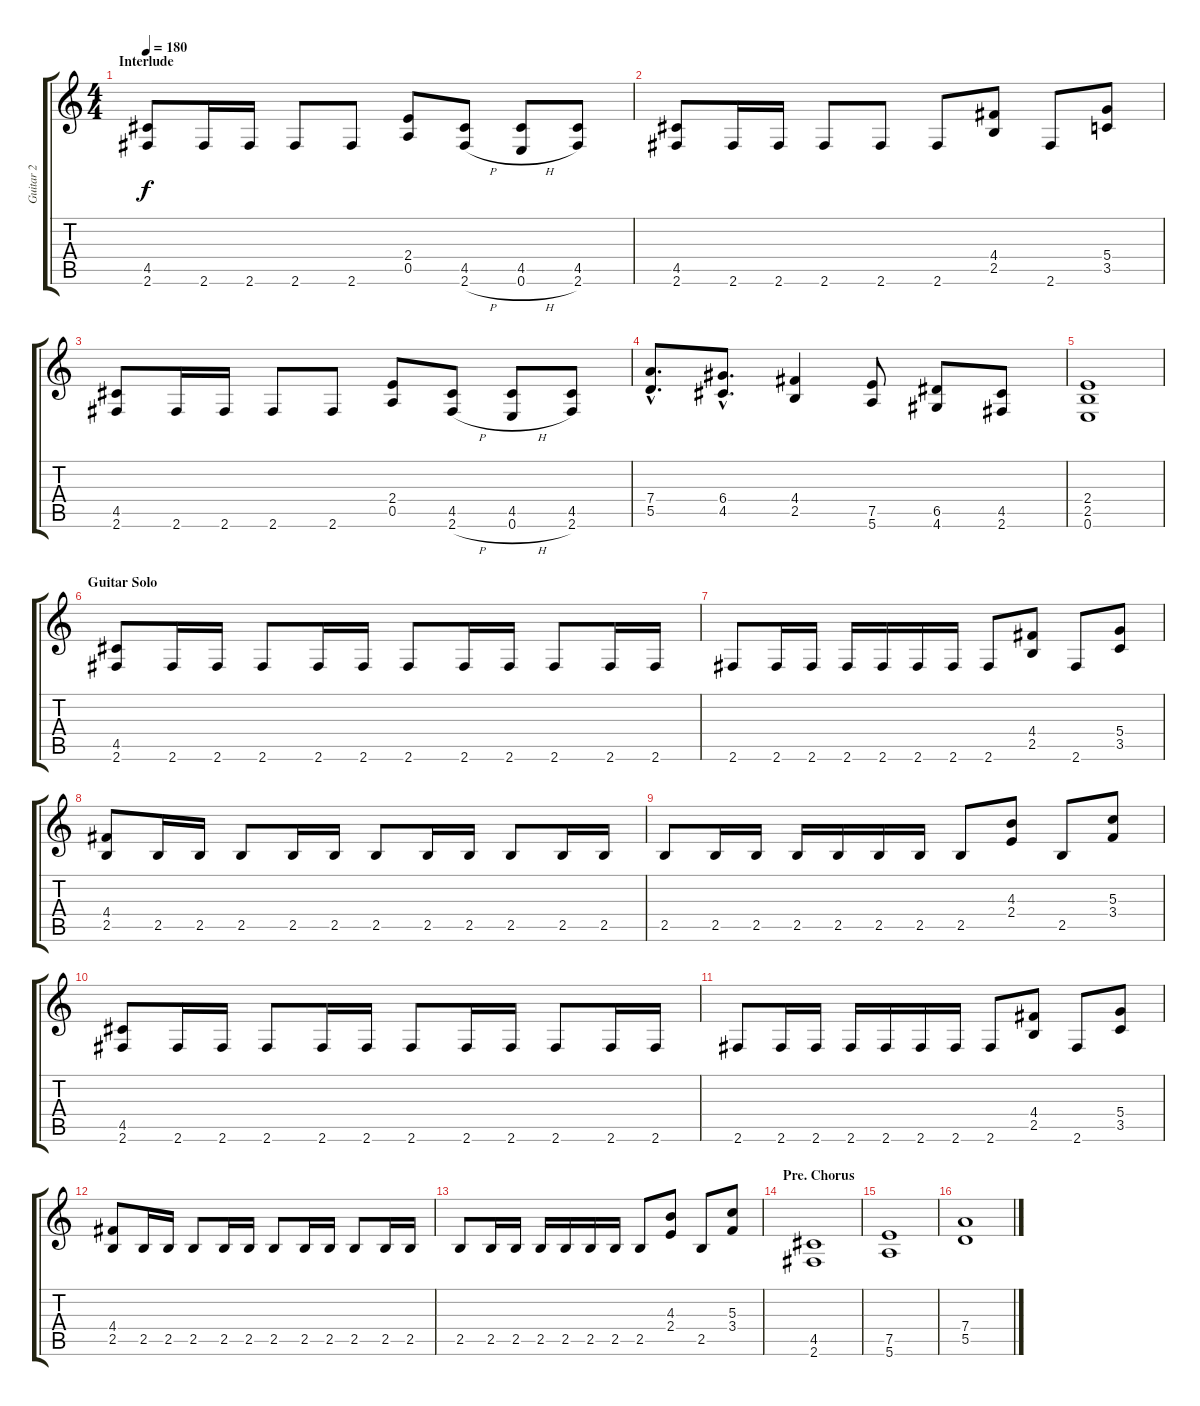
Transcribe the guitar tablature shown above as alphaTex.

\track ("Guitar 2" "Guitar 2") {instrument overdrivenguitar}
\staff {score tabs}
\tuning (E4 B3 G3 D3 A2 E2) {hide}
\ts (4 4)
\section ("" "Interlude")
\tempo 180
\clef g2
\ks c
(4.5 2.6).8{dy f} 2.6.16 2.6.16 2.6.8 2.6.8 (2.4 0.5).8 (4.5 2.6{h}).8 (4.5 0.6{h}).8 (4.5 2.6).8 |
(4.5 2.6).8 2.6.16 2.6.16 2.6.8 2.6.8 2.6.8 (4.4 2.5).8 2.6.8 (5.4 3.5).8 |
(4.5 2.6).8 2.6.16 2.6.16 2.6.8 2.6.8 (2.4 0.5).8 (4.5 2.6{h}).8 (4.5 0.6{h}).8 (4.5 2.6).8 |
(7.4{hac} 5.5{hac}).8{d} (6.4{hac} 4.5{hac}).8{d} (4.4 2.5).4 (7.5 5.6).8 (6.5 4.6).8 (4.5 2.6).8 |
(2.4 2.5 0.6).1 |
\section ("" "Guitar Solo")
(4.5 2.6).8 2.6.16 2.6.16 2.6.8 2.6.16 2.6.16 2.6.8 2.6.16 2.6.16 2.6.8 2.6.16 2.6.16 |
2.6.8 2.6.16 2.6.16 2.6.16 2.6.16 2.6.16 2.6.16 2.6.8 (4.4 2.5).8 2.6.8 (5.4 3.5).8 |
(4.4 2.5).8 2.5.16 2.5.16 2.5.8 2.5.16 2.5.16 2.5.8 2.5.16 2.5.16 2.5.8 2.5.16 2.5.16 |
2.5.8 2.5.16 2.5.16 2.5.16 2.5.16 2.5.16 2.5.16 2.5.8 (4.3 2.4).8 2.5.8 (5.3 3.4).8 |
(4.5 2.6).8 2.6.16 2.6.16 2.6.8 2.6.16 2.6.16 2.6.8 2.6.16 2.6.16 2.6.8 2.6.16 2.6.16 |
2.6.8 2.6.16 2.6.16 2.6.16 2.6.16 2.6.16 2.6.16 2.6.8 (4.4 2.5).8 2.6.8 (5.4 3.5).8 |
(4.4 2.5).8 2.5.16 2.5.16 2.5.8 2.5.16 2.5.16 2.5.8 2.5.16 2.5.16 2.5.8 2.5.16 2.5.16 |
2.5.8 2.5.16 2.5.16 2.5.16 2.5.16 2.5.16 2.5.16 2.5.8 (4.3 2.4).8 2.5.8 (5.3 3.4).8 |
\section ("" "Pre. Chorus")
(4.5 2.6).1 |
(7.5 5.6).1 |
(7.4 5.5).1
